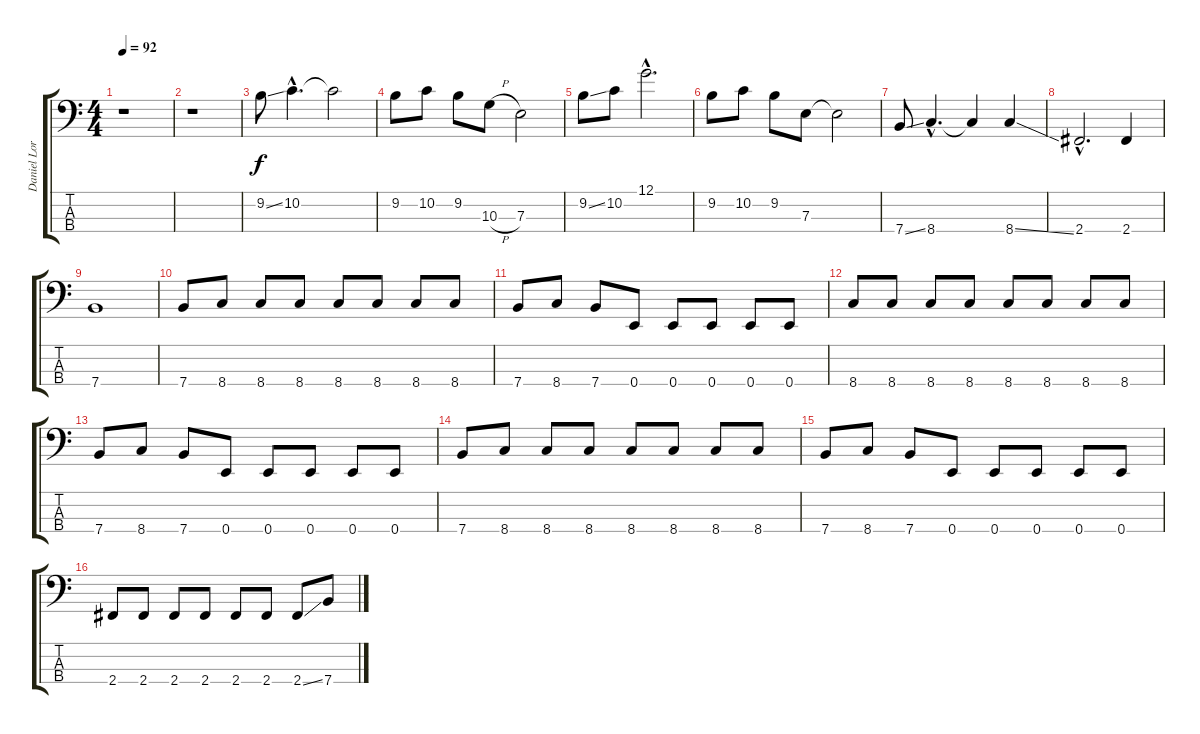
\track ("Daniel Lorca" "Daniel Lor") {instrument electricbasspick}
\staff {score tabs}
\tuning (G2 D2 A1 E1) {hide}
\ts (4 4)
\tempo 92
\clef f4
\ks c
r.1{dy f instrument electricbasspick} |
r.1 |
9.2{ss}.8 10.2{hac}.4{d} 10.2{t}.2 |
9.2.8 10.2.8 9.2.8 10.3{h}.8 7.3.2 |
9.2{ss}.8 10.2.8 12.1{hac}.2{d} |
9.2.8 10.2.8 9.2.8 7.3.8 7.3{t}.2 |
7.4{ss}.8 8.4{hac}.4{d} 8.4{t}.4 8.4{ss}.4 |
2.4{hac}.2{d} 2.4.4 |
7.4.1 |
7.4.8 8.4.8 8.4.8 8.4.8 8.4.8 8.4.8 8.4.8 8.4.8 |
7.4.8 8.4.8 7.4.8 0.4.8 0.4.8 0.4.8 0.4.8 0.4.8 |
8.4.8 8.4.8 8.4.8 8.4.8 8.4.8 8.4.8 8.4.8 8.4.8 |
7.4.8 8.4.8 7.4.8 0.4.8 0.4.8 0.4.8 0.4.8 0.4.8 |
7.4.8 8.4.8 8.4.8 8.4.8 8.4.8 8.4.8 8.4.8 8.4.8 |
7.4.8 8.4.8 7.4.8 0.4.8 0.4.8 0.4.8 0.4.8 0.4.8 |
2.4.8 2.4.8 2.4.8 2.4.8 2.4.8 2.4.8 2.4{ss}.8 7.4.8
